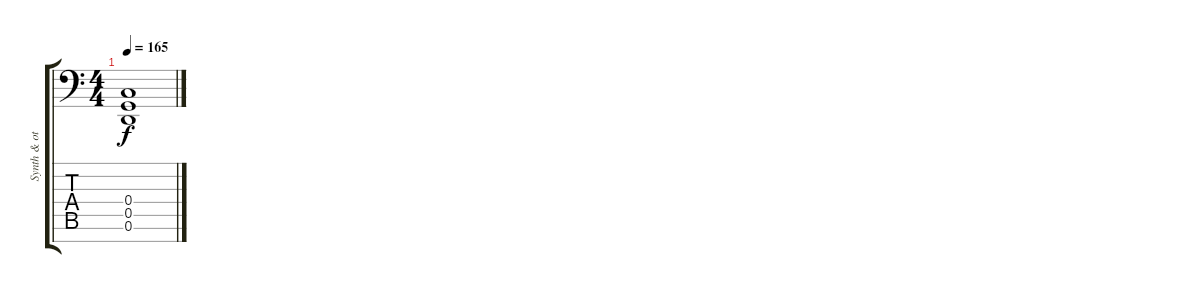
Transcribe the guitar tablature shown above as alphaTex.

\track ("Synth & others" "Synth & ot") {instrument pad6metallic}
\staff {score tabs}
\tuning (D4 A3 F3 C3 G2 D2 A1) {hide}
\ts (4 4)
\tempo 165
\clef f4
\ks c
(0.4 0.5 0.6).1{dy f}
